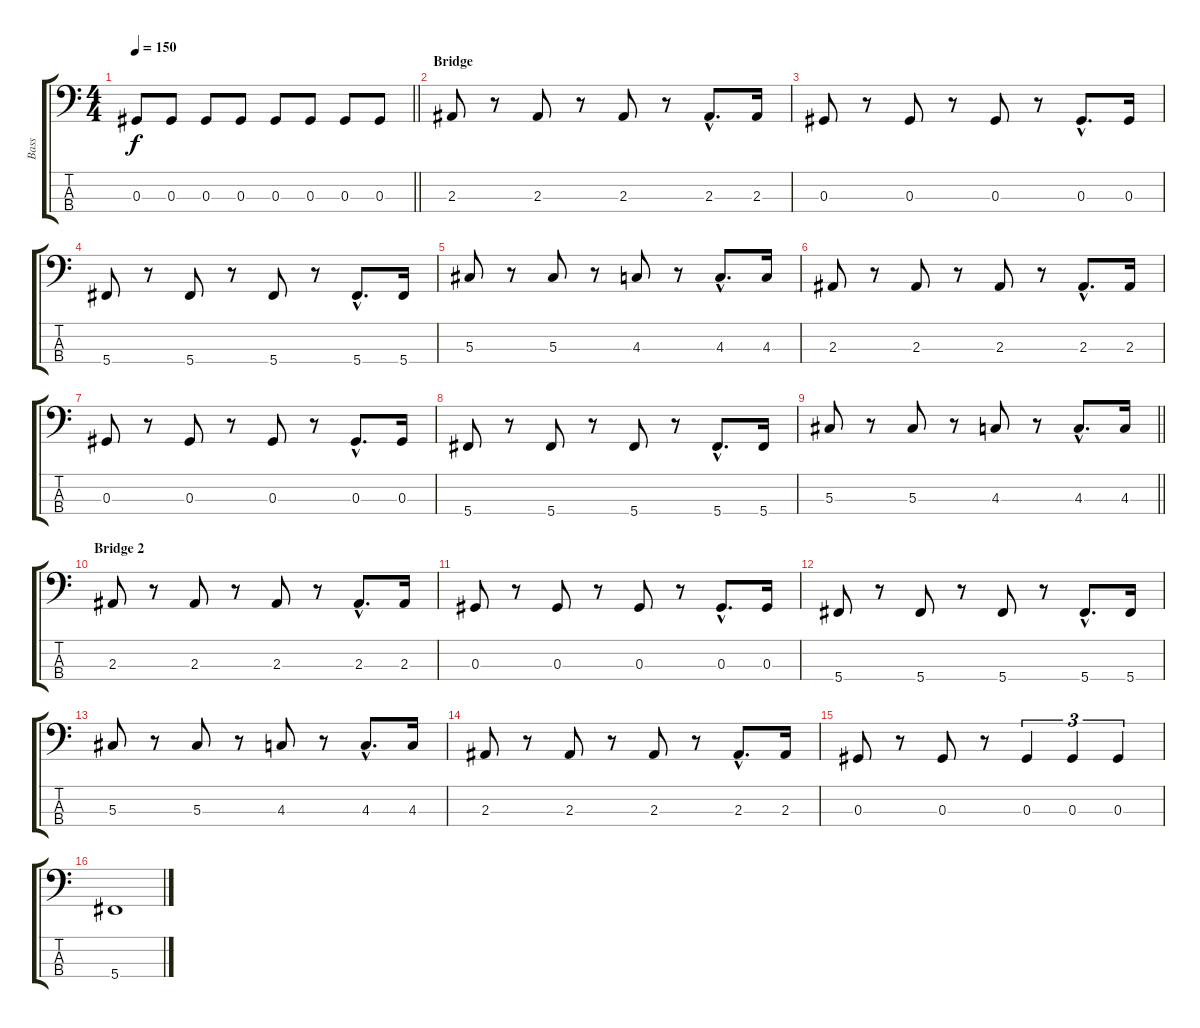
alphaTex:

\track ("Bass" "Bass") {instrument electricbassfinger}
\staff {score tabs}
\tuning (Gb2 Db2 Ab1 Db1) {hide}
\ts (4 4)
\tempo 150
\clef f4
\barLineRight lightlight
\ks c
0.3.8{dy f} 0.3.8 0.3.8 0.3.8 0.3.8 0.3.8 0.3.8 0.3.8 |
\section ("" "Bridge")
2.3.8 r.8 2.3.8 r.8 2.3.8 r.8 2.3{hac}.8{d} 2.3.16 |
0.3.8 r.8 0.3.8 r.8 0.3.8 r.8 0.3{hac}.8{d} 0.3.16 |
5.4.8 r.8 5.4.8 r.8 5.4.8 r.8 5.4{hac}.8{d} 5.4.16 |
5.3.8 r.8 5.3.8 r.8 4.3.8 r.8 4.3{hac}.8{d} 4.3.16 |
2.3.8 r.8 2.3.8 r.8 2.3.8 r.8 2.3{hac}.8{d} 2.3.16 |
0.3.8 r.8 0.3.8 r.8 0.3.8 r.8 0.3{hac}.8{d} 0.3.16 |
5.4.8 r.8 5.4.8 r.8 5.4.8 r.8 5.4{hac}.8{d} 5.4.16 |
\barLineRight lightlight
5.3.8 r.8 5.3.8 r.8 4.3.8 r.8 4.3{hac}.8{d} 4.3.16 |
\section ("" "Bridge 2")
2.3.8 r.8 2.3.8 r.8 2.3.8 r.8 2.3{hac}.8{d} 2.3.16 |
0.3.8 r.8 0.3.8 r.8 0.3.8 r.8 0.3{hac}.8{d} 0.3.16 |
5.4.8 r.8 5.4.8 r.8 5.4.8 r.8 5.4{hac}.8{d} 5.4.16 |
5.3.8 r.8 5.3.8 r.8 4.3.8 r.8 4.3{hac}.8{d} 4.3.16 |
2.3.8 r.8 2.3.8 r.8 2.3.8 r.8 2.3{hac}.8{d} 2.3.16 |
0.3.8 r.8 0.3.8 r.8 0.3.4{tu (3 2)} 0.3.4{tu (3 2)} 0.3.4{tu (3 2)} |
5.4.1
